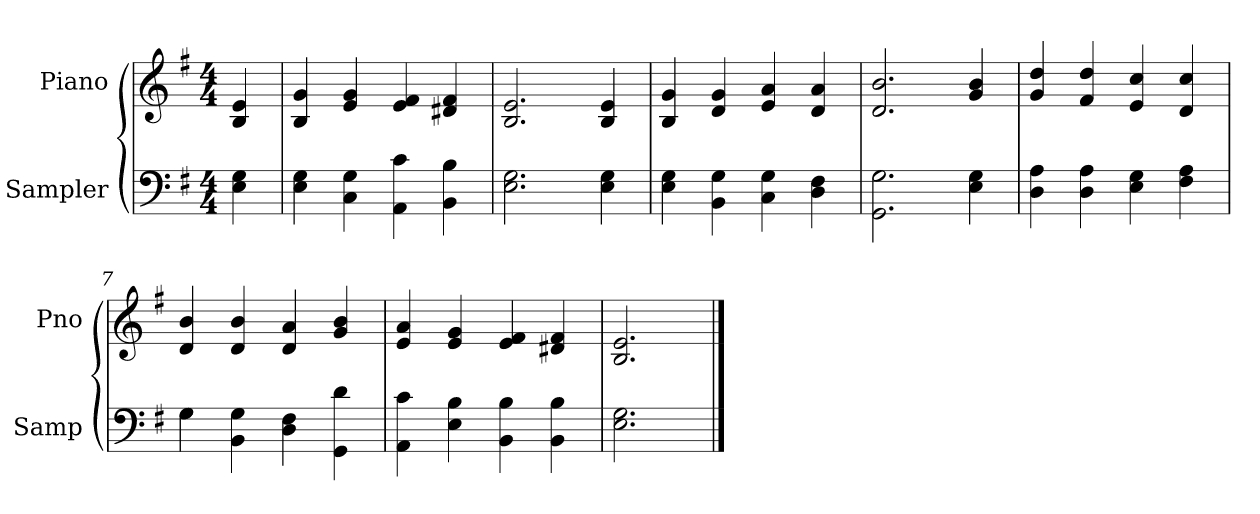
**kern	**kern
*part2	*part1
*staff2	*staff1
*I"Sampler	*I"Piano
*I'Samp	*I'Pno
*clefF4	*clefG2
*k[f#]	*k[f#]
*G:	*G:
*M4/4	*M4/4
=1	=1
4E\ 4G\	4B/ 4e/
=2	=2
4E\ 4G\	4B/ 4g/
4C\ 4G\	4e/ 4g/
4AA\ 4c\	4e/ 4f#/
4BB\ 4B\	4d#X/ 4f#/
=3	=3
2.E\ 2.G\	2.B/ 2.e/
4E\ 4G\	4B/ 4e/
=4	=4
4E\ 4G\	4B/ 4g/
4BB\ 4G\	4d/ 4g/
4C\ 4G\	4e/ 4a/
4D\ 4F#\	4d/ 4a/
=5	=5
2.GG\ 2.G\	2.d/ 2.b/
4E\ 4G\	4g/ 4b/
=6	=6
4D\ 4A\	4g/ 4dd/
4D\ 4A\	4f#/ 4dd/
4E\ 4G\	4e/ 4cc/
4F#\ 4A\	4d/ 4cc/
=7	=7
*^	*
4G\	4G	4d/ 4b/
4BB\ 4G\	2.ryy	4d/ 4b/
4D\ 4F#\	.	4d/ 4a/
4GG\ 4d\	.	4g/ 4b/
*v	*v	*
=8	=8
4AA\ 4c\	4e/ 4a/
4E\ 4B\	4e/ 4g/
4BB\ 4B\	4e/ 4f#/
4BB\ 4B\	4d#X/ 4f#/
=9	=9
2.E\ 2.G\	2.B/ 2.e/
==	==
*-	*-
